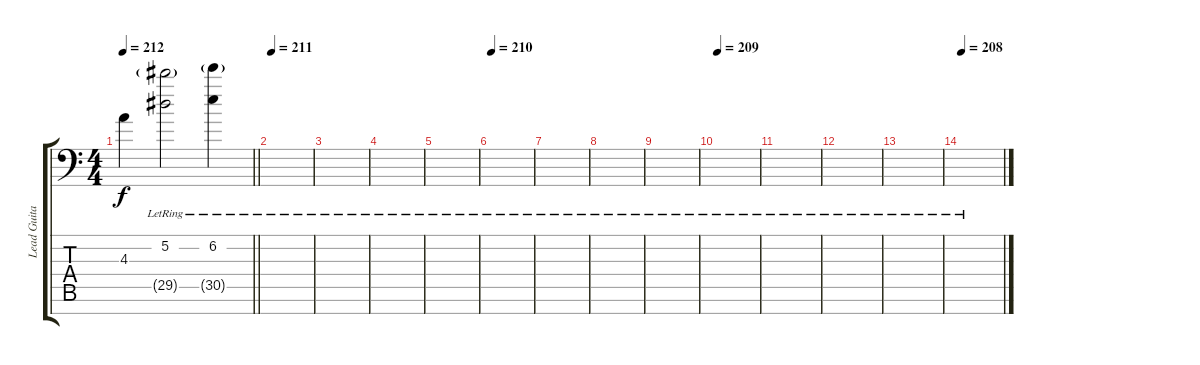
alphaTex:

\track ("Lead Guitar #1" "Lead Guita") {instrument electricguitarjazz}
\staff {score tabs}
\tuning (Eb4 Bb3 F3 Eb3 Bb2 F2 Ab1) {hide}
\ts (4 4)
\tempo 212
\clef f4
\barLineRight lightlight
\ks c
4.3{t}.4{dy f} (5.2{lr} 29.5{g lr}).2 (6.2{lr} 30.5{g lr}).4 |
\section ("" "")
\tempo 211
|
|
|
|
\tempo 210
|
|
|
|
\tempo 209
|
|
|
|
\tempo 208
